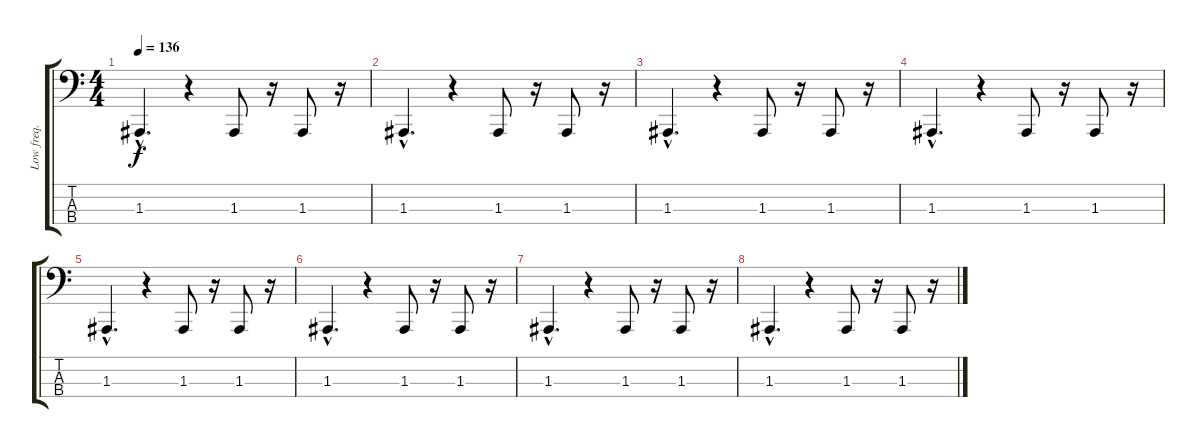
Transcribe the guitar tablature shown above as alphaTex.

\track ("Low freq. Bass" "Low freq. ") {instrument ocarina}
\staff {score tabs}
\tuning (G2 D2 A1 E1) {hide}
\ts (4 4)
\tempo 136
\clef f4
\ks c
1.3{hac}.4{d dy f} r.4 1.3.8 r.16 1.3.8 r.16 |
1.3{hac}.4{d} r.4 1.3.8 r.16 1.3.8 r.16 |
1.3{hac}.4{d} r.4 1.3.8 r.16 1.3.8 r.16 |
1.3{hac}.4{d} r.4 1.3.8 r.16 1.3.8 r.16 |
1.3{hac}.4{d} r.4 1.3.8 r.16 1.3.8 r.16 |
1.3{hac}.4{d} r.4 1.3.8 r.16 1.3.8 r.16 |
1.3{hac}.4{d} r.4 1.3.8 r.16 1.3.8 r.16 |
1.3{hac}.4{d} r.4 1.3.8 r.16 1.3.8 r.16
